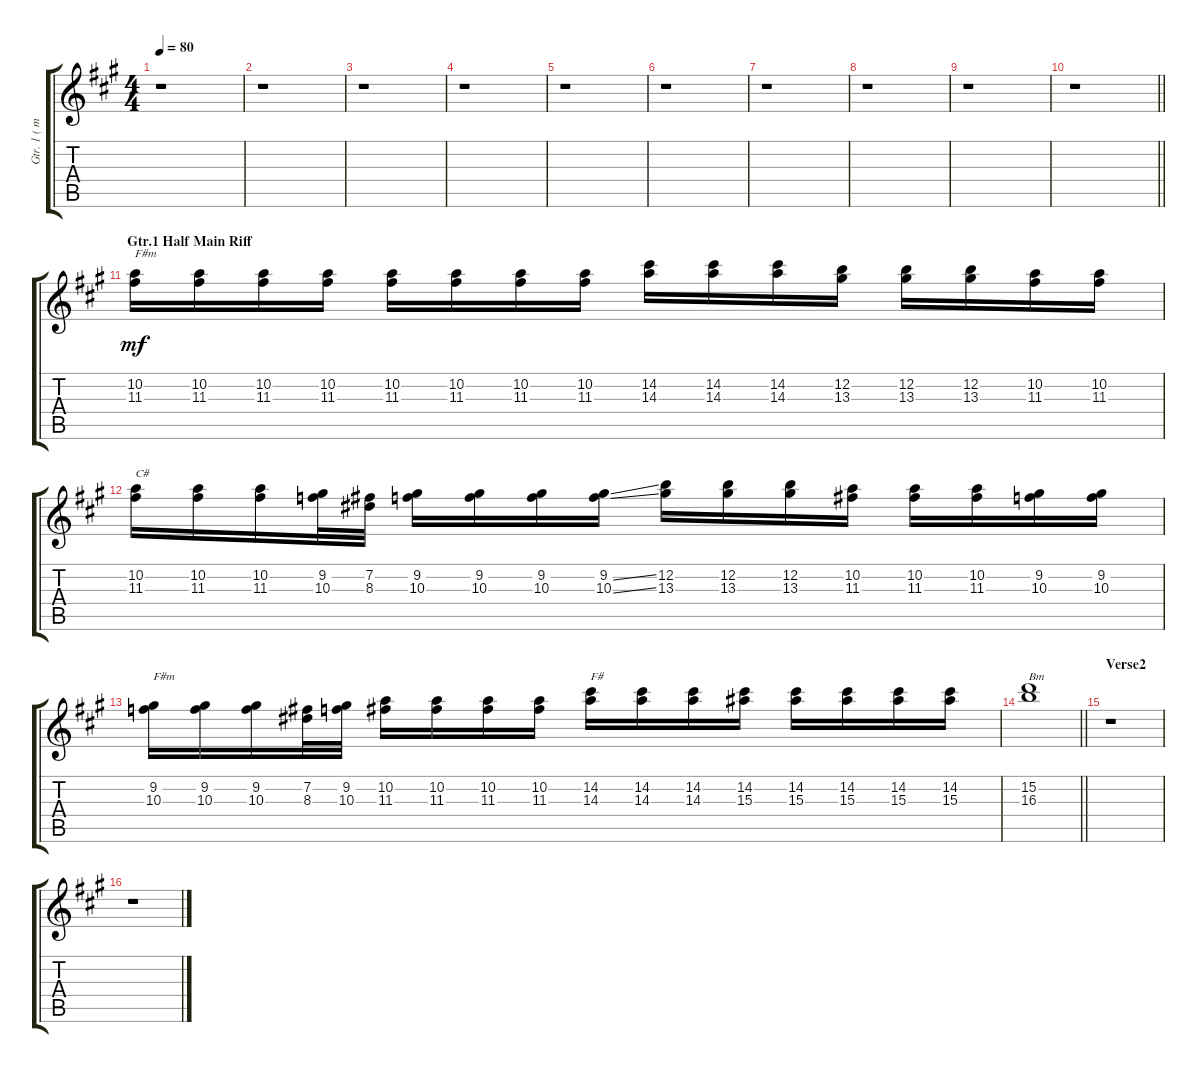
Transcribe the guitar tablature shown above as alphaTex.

\track ("Gtr. 1 ( main riff )" "Gtr. 1 ( m") {instrument electricguitarclean}
\staff {score tabs}
\tuning (E4 B3 G3 D3 A2 E2) {hide}
\ts (4 4)
\tempo 80
\clef g2
\ks f#minor
r.1{dy mf} |
r.1 |
r.1 |
r.1 |
r.1 |
r.1 |
r.1 |
r.1 |
r.1 |
\barLineRight lightlight
r.1 |
\section ("" "Gtr.1 Half Main Riff")
\ks a
(10.2 11.3).16{txt "F#m"} (10.2 11.3).16 (10.2 11.3).16 (10.2 11.3).16 (10.2 11.3).16 (10.2 11.3).16 (10.2 11.3).16 (10.2 11.3).16 (14.2 14.3).16 (14.2 14.3).16 (14.2 14.3).16 (12.2 13.3).16 (12.2 13.3).16 (12.2 13.3).16 (10.2 11.3).16 (10.2 11.3).16 |
\ks f#minor
(10.2 11.3).16{txt "C#"} (10.2 11.3).16 (10.2 11.3).16 (9.2 10.3).32 (7.2 8.3).32 (9.2 10.3).16 (9.2 10.3).16 (9.2 10.3).16 (9.2{ss} 10.3{ss}).16 (12.2 13.3).16 (12.2 13.3).16 (12.2 13.3).16 (10.2 11.3).16 (10.2 11.3).16 (10.2 11.3).16 (9.2 10.3).16 (9.2 10.3).16 |
(9.2 10.3).16{txt "F#m"} (9.2 10.3).16 (9.2 10.3).16 (7.2 8.3).32 (9.2 10.3).32 (10.2 11.3).16 (10.2 11.3).16 (10.2 11.3).16 (10.2 11.3).16 (14.2 14.3).16{txt "F#"} (14.2 14.3).16 (14.2 14.3).16 (14.2 15.3).16 (14.2 15.3).16 (14.2 15.3).16 (14.2 15.3).16 (14.2 15.3).16 |
\barLineRight lightlight
(15.2 16.3).1{txt "Bm"} |
\section ("" "Verse2")
\ks a
r.1 |
\ks f#minor
r.1
